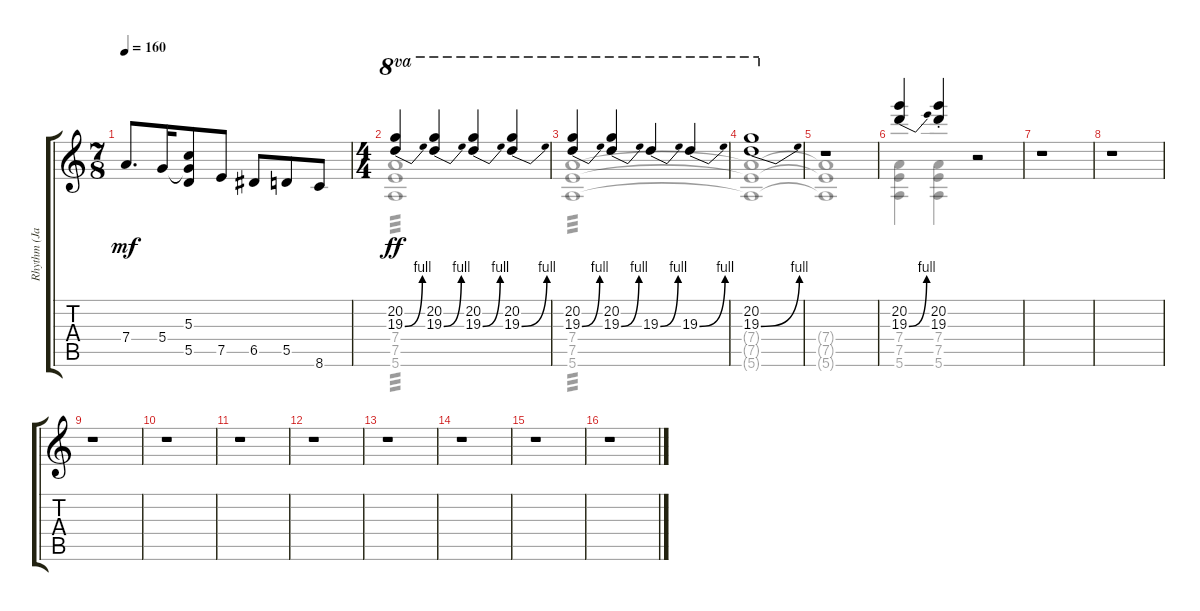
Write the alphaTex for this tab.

\track ("Rhythm (James)" "Rhythm (Ja") {instrument distortionguitar}
\staff {score tabs}
\tuning (E4 B3 G3 D3 A2 E2) {hide}
\voice
\ts (7 8)
\tempo 160
\clef g2
\ks c
7.4.8{d dy mf} 5.4.16 (5.3{t} 5.4{t} 5.5{t}).8 7.5.8 6.5.8 5.5.8 8.6.8 |
\ts (4 4)
(20.2 19.3{be (bend 0 0 60 4)}).4{ot 8va dy ff} (20.2 19.3{be (bend 0 0 60 4)}).4{ot 8va} (20.2 19.3{be (bend 0 0 60 4)}).4{ot 8va} (20.2 19.3{be (bend 0 0 60 4)}).4{ot 8va} |
(20.2 19.3{be (bend 0 0 60 4)}).4{ot 8va} (20.2 19.3{be (bend 0 0 60 4)}).4{ot 8va} 19.3{be (bend 0 0 60 4)}.4{ot 8va} 19.3{be (bend 0 0 60 4)}.4{ot 8va} |
(20.2 19.3{be (bend 0 0 60 4)}).1{ot 8va} |
r.1 |
(20.2 19.3{be (bend 0 0 60 4)}).4 (20.2{st} 19.3{st}).4 r.2 |
r.1 |
r.1 |
r.1 |
r.1 |
r.1 |
r.1 |
r.1 |
r.1 |
r.1 |
r.1
\voice
\clef g2
\ottava regular
\simile none
\ks c
|
(7.4 7.5 5.6).1{tp 3} |
(7.4 7.5 5.6).1{tp 3} |
(7.4{t} 7.5{t} 5.6{t}).1 |
(7.4{t} 7.5{t} 5.6{t}).1 |
(7.4 7.5 5.6).4 (7.4 7.5 5.6).4 r.2 |
|
|
|
|
|
|
|
|
|
